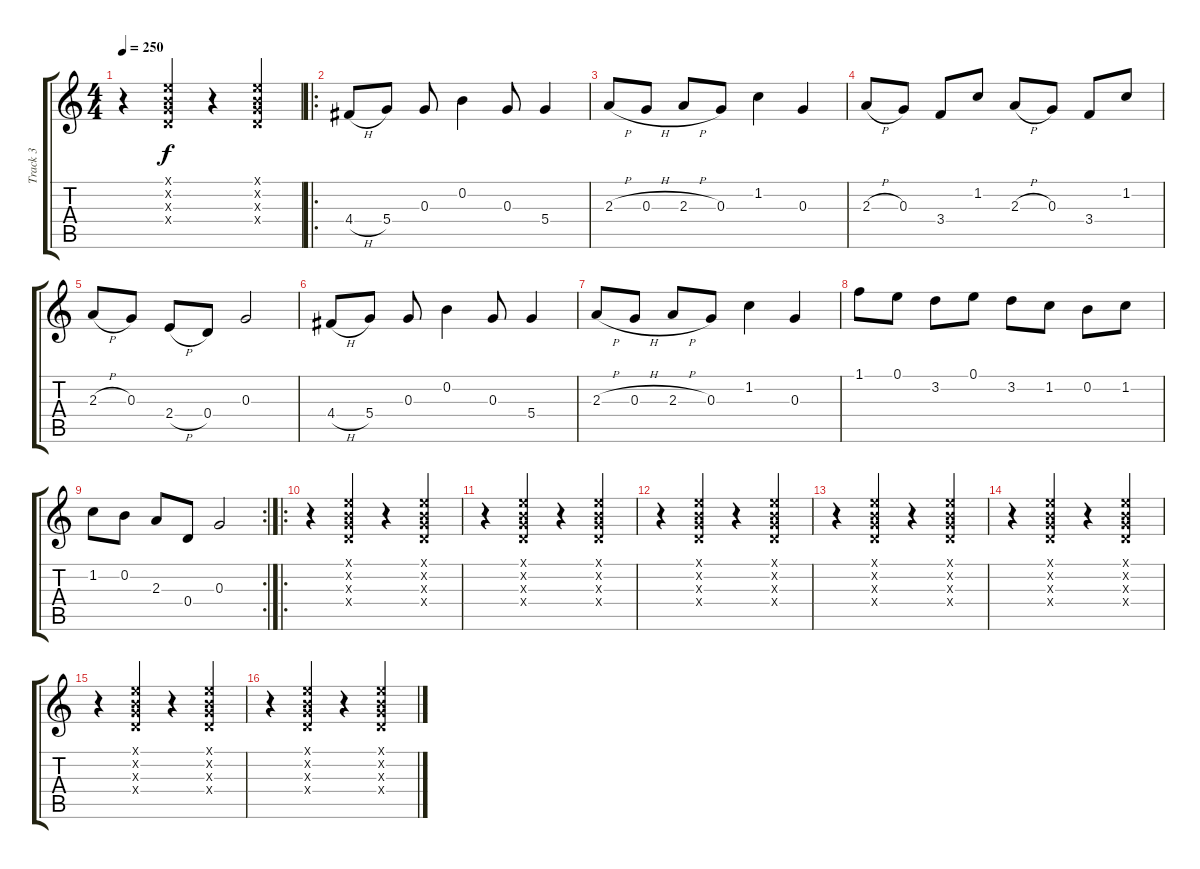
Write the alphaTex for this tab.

\track ("Track 3" "Track 3") {instrument banjo}
\staff {score tabs}
\tuning (E4 B3 G3 D3 A2 E2) {hide}
\displaytranspose 12
\ts (4 4)
\tempo 250
\clef g2
\ks c
r.4{dy f} (0.1{x} 0.2{x} 0.3{x} 0.4{x}).4 r.4 (0.1{x} 0.2{x} 0.3{x} 0.4{x}).4 |
\ro
4.4{h}.8 5.4.8 0.3.8 0.2.4 0.3.8 5.4.4 |
2.3{h}.8 0.3{h}.8 2.3{h}.8 0.3.8 1.2.4 0.3.4 |
2.3{h}.8 0.3.8 3.4.8 1.2.8 2.3{h}.8 0.3.8 3.4.8 1.2.8 |
2.3{h}.8 0.3.8 2.4{h}.8 0.4.8 0.3.2 |
4.4{h}.8 5.4.8 0.3.8 0.2.4 0.3.8 5.4.4 |
2.3{h}.8 0.3{h}.8 2.3{h}.8 0.3.8 1.2.4 0.3.4 |
1.1.8 0.1.8 3.2.8 0.1.8 3.2.8 1.2.8 0.2.8 1.2.8 |
\rc 2
1.2.8 0.2.8 2.3.8 0.4.8 0.3.2 |
\ro
r.4 (0.1{x} 0.2{x} 0.3{x} 0.4{x}).4 r.4 (0.1{x} 0.2{x} 0.3{x} 0.4{x}).4 |
r.4 (0.1{x} 0.2{x} 0.3{x} 0.4{x}).4 r.4 (0.1{x} 0.2{x} 0.3{x} 0.4{x}).4 |
r.4 (0.1{x} 0.2{x} 0.3{x} 0.4{x}).4 r.4 (0.1{x} 0.2{x} 0.3{x} 0.4{x}).4 |
r.4 (0.1{x} 0.2{x} 0.3{x} 0.4{x}).4 r.4 (0.1{x} 0.2{x} 0.3{x} 0.4{x}).4 |
r.4 (0.1{x} 0.2{x} 0.3{x} 0.4{x}).4 r.4 (0.1{x} 0.2{x} 0.3{x} 0.4{x}).4 |
r.4 (0.1{x} 0.2{x} 0.3{x} 0.4{x}).4 r.4 (0.1{x} 0.2{x} 0.3{x} 0.4{x}).4 |
r.4 (0.1{x} 0.2{x} 0.3{x} 0.4{x}).4 r.4 (0.1{x} 0.2{x} 0.3{x} 0.4{x}).4
